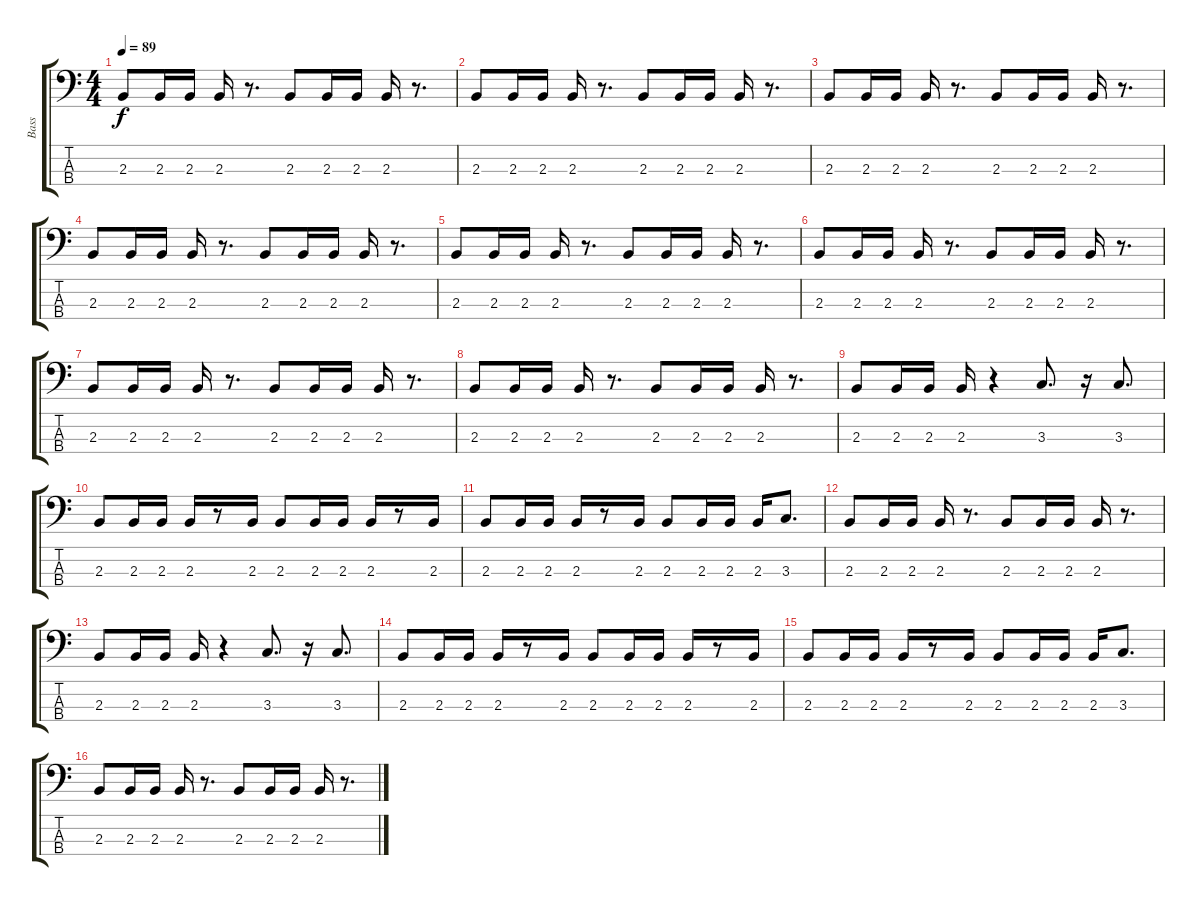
\track ("Bass" "Bass") {instrument electricbassfinger}
\staff {score tabs}
\tuning (G2 D2 A1 E1) {hide}
\ts (4 4)
\tempo 89
\clef f4
\ks c
2.3.8{dy f} 2.3.16 2.3.16 2.3.16 r.8{d} 2.3.8 2.3.16 2.3.16 2.3.16 r.8{d} |
2.3.8 2.3.16 2.3.16 2.3.16 r.8{d} 2.3.8 2.3.16 2.3.16 2.3.16 r.8{d} |
2.3.8 2.3.16 2.3.16 2.3.16 r.8{d} 2.3.8 2.3.16 2.3.16 2.3.16 r.8{d} |
2.3.8 2.3.16 2.3.16 2.3.16 r.8{d} 2.3.8 2.3.16 2.3.16 2.3.16 r.8{d} |
2.3.8 2.3.16 2.3.16 2.3.16 r.8{d} 2.3.8 2.3.16 2.3.16 2.3.16 r.8{d} |
2.3.8 2.3.16 2.3.16 2.3.16 r.8{d} 2.3.8 2.3.16 2.3.16 2.3.16 r.8{d} |
2.3.8 2.3.16 2.3.16 2.3.16 r.8{d} 2.3.8 2.3.16 2.3.16 2.3.16 r.8{d} |
2.3.8 2.3.16 2.3.16 2.3.16 r.8{d} 2.3.8 2.3.16 2.3.16 2.3.16 r.8{d} |
2.3.8 2.3.16 2.3.16 2.3.16 r.4 3.3.8{d} r.16 3.3.8{d} |
2.3.8 2.3.16 2.3.16 2.3.16 r.8 2.3.16 2.3.8 2.3.16 2.3.16 2.3.16 r.8 2.3.16 |
2.3.8 2.3.16 2.3.16 2.3.16 r.8 2.3.16 2.3.8 2.3.16 2.3.16 2.3.16 3.3.8{d} |
2.3.8 2.3.16 2.3.16 2.3.16 r.8{d} 2.3.8 2.3.16 2.3.16 2.3.16 r.8{d} |
2.3.8 2.3.16 2.3.16 2.3.16 r.4 3.3.8{d} r.16 3.3.8{d} |
2.3.8 2.3.16 2.3.16 2.3.16 r.8 2.3.16 2.3.8 2.3.16 2.3.16 2.3.16 r.8 2.3.16 |
2.3.8 2.3.16 2.3.16 2.3.16 r.8 2.3.16 2.3.8 2.3.16 2.3.16 2.3.16 3.3.8{d} |
2.3.8 2.3.16 2.3.16 2.3.16 r.8{d} 2.3.8 2.3.16 2.3.16 2.3.16 r.8{d}
